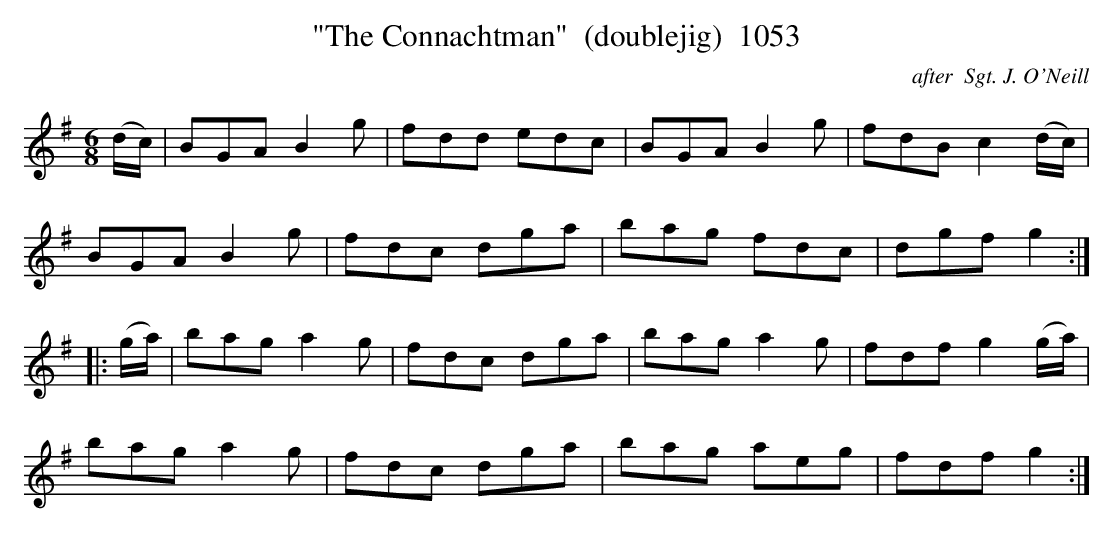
X:1
T:"The Connachtman"  (doublejig)  1053
C:after  Sgt. J. O'Neill
VINCE BRENNAN July 2003 (HTTP://WWW.SOSYOURMOM.COM)
M:6/8
L:1/8
K:G
(d/2c/2)|BGA B2g|fdd edc|BGA B2g|fdB c2(d/2c/2)|
BGA B2g|fdc dga|bag fdc|dgf g2:|
|:(g/2a/2)|bag a2g|fdc dga|bag a2g|fdf g2(g/2a/2)|
bag a2g|fdc dga|bag aeg|fdf g2:|
